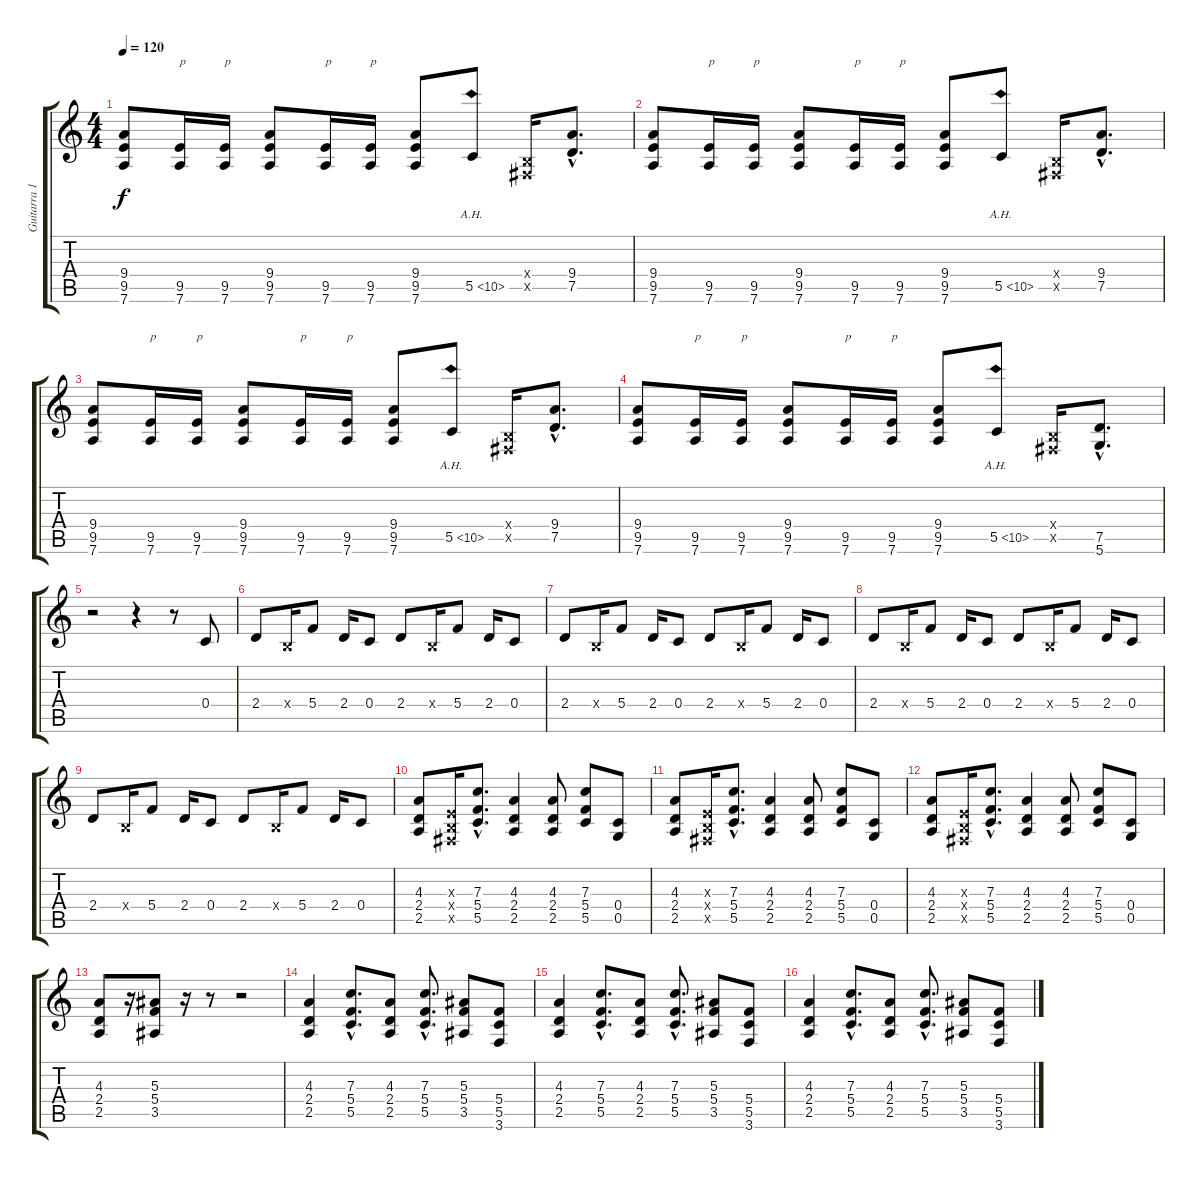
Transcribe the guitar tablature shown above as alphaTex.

\track ("Guitarra 1" "Guitarra 1") {instrument distortionguitar}
\staff {score tabs}
\tuning (D4 A3 F3 C3 G2 D2) {hide}
\ts (4 4)
\tempo 120
\clef g2
\ks c
(9.4 9.5 7.6).8{dy f} (9.5 7.6).16{txt "p"} (9.5 7.6).16{txt "p"} (9.4 9.5 7.6).8 (9.5 7.6).16{txt "p"} (9.5 7.6).16{txt "p"} (9.4 9.5 7.6).8 5.5{ah 5}.8 (-1.4{x} -1.5{x}).16 (9.4{hac} 7.5{hac}).8{d} |
(9.4 9.5 7.6).8 (9.5 7.6).16{txt "p"} (9.5 7.6).16{txt "p"} (9.4 9.5 7.6).8 (9.5 7.6).16{txt "p"} (9.5 7.6).16{txt "p"} (9.4 9.5 7.6).8 5.5{ah 5}.8 (-1.4{x} -1.5{x}).16 (9.4{hac} 7.5{hac}).8{d} |
(9.4 9.5 7.6).8 (9.5 7.6).16{txt "p"} (9.5 7.6).16{txt "p"} (9.4 9.5 7.6).8 (9.5 7.6).16{txt "p"} (9.5 7.6).16{txt "p"} (9.4 9.5 7.6).8 5.5{ah 5}.8 (-1.4{x} -1.5{x}).16 (9.4{hac} 7.5{hac}).8{d} |
(9.4 9.5 7.6).8 (9.5 7.6).16{txt "p"} (9.5 7.6).16{txt "p"} (9.4 9.5 7.6).8 (9.5 7.6).16{txt "p"} (9.5 7.6).16{txt "p"} (9.4 9.5 7.6).8 5.5{ah 5}.8 (-1.4{x} -1.5{x}).16 (7.5{hac} 5.6{hac}).8{d} |
r.2 r.4 r.8 0.4.8 |
2.4.8 -1.4{x}.16 5.4.8 2.4.16 0.4.8 2.4.8 -1.4{x}.16 5.4.8 2.4.16 0.4.8 |
2.4.8 -1.4{x}.16 5.4.8 2.4.16 0.4.8 2.4.8 -1.4{x}.16 5.4.8 2.4.16 0.4.8 |
2.4.8 -1.4{x}.16 5.4.8 2.4.16 0.4.8 2.4.8 -1.4{x}.16 5.4.8 2.4.16 0.4.8 |
2.4.8 -1.4{x}.16 5.4.8 2.4.16 0.4.8 2.4.8 -1.4{x}.16 5.4.8 2.4.16 0.4.8 |
(4.3 2.4 2.5).8 (-1.3{x} -1.4{x} -1.5{x}).16 (7.3{hac} 5.4{hac} 5.5{hac}).8{d} (4.3 2.4 2.5).4 (4.3 2.4 2.5).8 (7.3 5.4 5.5).8 (0.4 0.5).8 |
(4.3 2.4 2.5).8 (-1.3{x} -1.4{x} -1.5{x}).16 (7.3{hac} 5.4{hac} 5.5{hac}).8{d} (4.3 2.4 2.5).4 (4.3 2.4 2.5).8 (7.3 5.4 5.5).8 (0.4 0.5).8 |
(4.3 2.4 2.5).8 (-1.3{x} -1.4{x} -1.5{x}).16 (7.3{hac} 5.4{hac} 5.5{hac}).8{d} (4.3 2.4 2.5).4 (4.3 2.4 2.5).8 (7.3 5.4 5.5).8 (0.4 0.5).8 |
(4.3 2.4 2.5).8 r.16 (5.3 5.4 3.5).8 r.16 r.8 r.2 |
(4.3 2.4 2.5).4 (7.3{hac} 5.4{hac} 5.5{hac}).8{d} (4.3 2.4 2.5).8 (7.3{hac} 5.4{hac} 5.5{hac}).8{d} (5.3 5.4 3.5).8 (5.4 5.5 3.6).8 |
(4.3 2.4 2.5).4 (7.3{hac} 5.4{hac} 5.5{hac}).8{d} (4.3 2.4 2.5).8 (7.3{hac} 5.4{hac} 5.5{hac}).8{d} (5.3 5.4 3.5).8 (5.4 5.5 3.6).8 |
(4.3 2.4 2.5).4 (7.3{hac} 5.4{hac} 5.5{hac}).8{d} (4.3 2.4 2.5).8 (7.3{hac} 5.4{hac} 5.5{hac}).8{d} (5.3 5.4 3.5).8 (5.4 5.5 3.6).8
